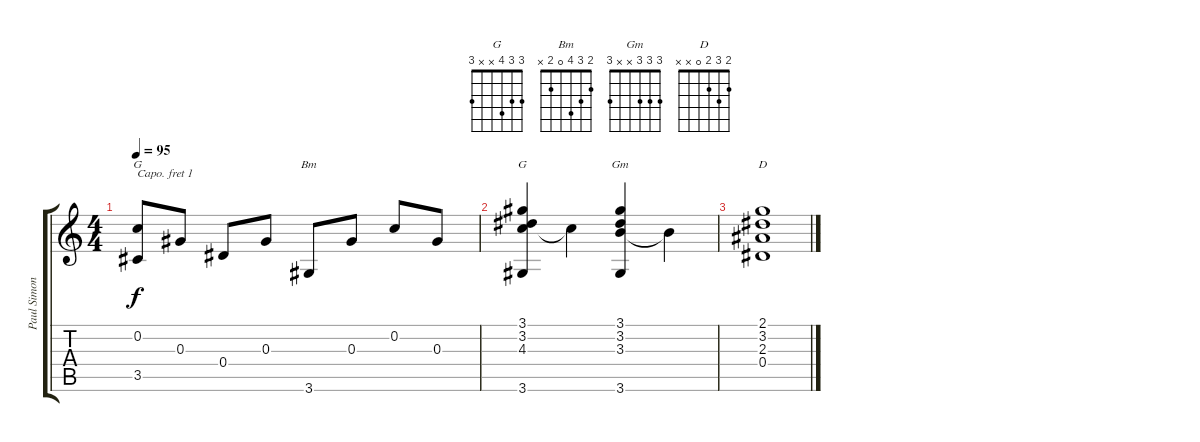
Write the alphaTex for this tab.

\track ("Paul Simon" "Paul Simon") {instrument acousticguitarnylon}
\staff {score tabs}
\capo 1
\tuning (E4 B3 G3 D3 A2 E2) {hide}
\chord ("G" 3 0 0 0 2 3)
\chord ("Bm" 2 3 4 0 2 x)
\chord ("G" 3 3 4 x x 3)
\chord ("Gm" 3 3 3 x x 3)
\chord ("D" 2 3 2 0 x x)
\ts (4 4)
\tempo 95
\clef g2
\ks c
(0.2 3.5).8{ch "G" dy f} 0.3.8 0.4.8 0.3.8 3.6.8{ch "Bm"} 0.3.8 0.2.8 0.3.8 |
(3.1 3.2 4.3 3.6).4{ch "G"} 4.3{t}.4 (3.1 3.2 3.3 3.6).4{ch "Gm"} 3.3{t}.4 |
(2.1 3.2 2.3 0.4).1{ch "D"}
